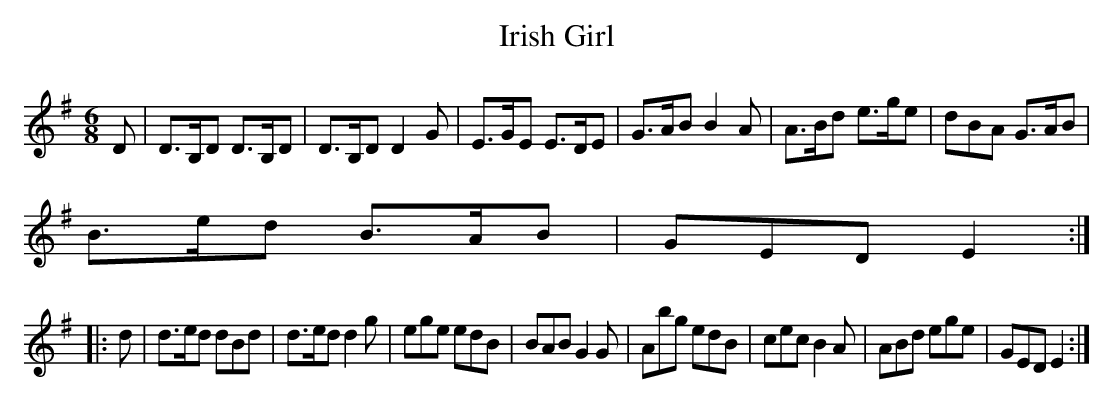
X:1
T:Irish Girl
M:6/8
L:1/8
K:G
D|D>B,D D>B,D|D>B,D D2G|E>GE E>DE|G>AB B2A|A>Bd e>ge|dBA G>AB|
B>ed B>AB|GED E2:|
|:d|d>ed dBd|d>ed d2g|ege edB|BAB G2G|Abg edB|cec B2A|ABd ege|GED E2:|
